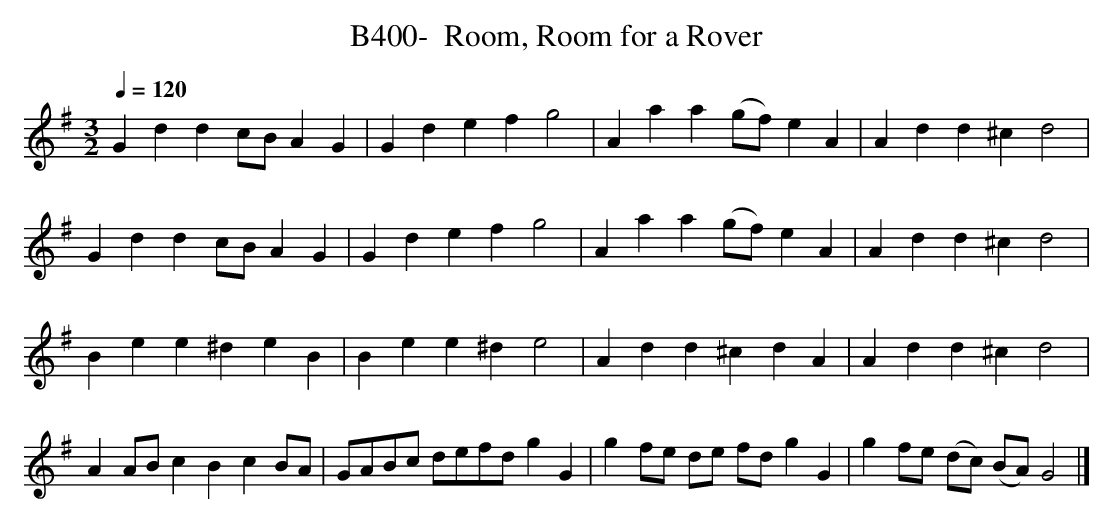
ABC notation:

X:1
T:B400-  Room, Room for a Rover
Q:1/4=120
L:1/4
M:3/2
K:G
Gddc/B/AG|Gdefg2|Aaa(g/f/)eA|Add^cd2|\
Gddc/B/AG|Gdefg2|Aaa(g/f/)eA|Add^cd2|\
Bee^deB|Bee^de2|Add^cdA|Add^cd2|\
AA/B/cBcB/A/|G/A/B/c/ d/e/f/d/gG|gf/e/ d/e/ f/d/gG|\
gf/e/ (d/c/) (B/A/)G2|]
